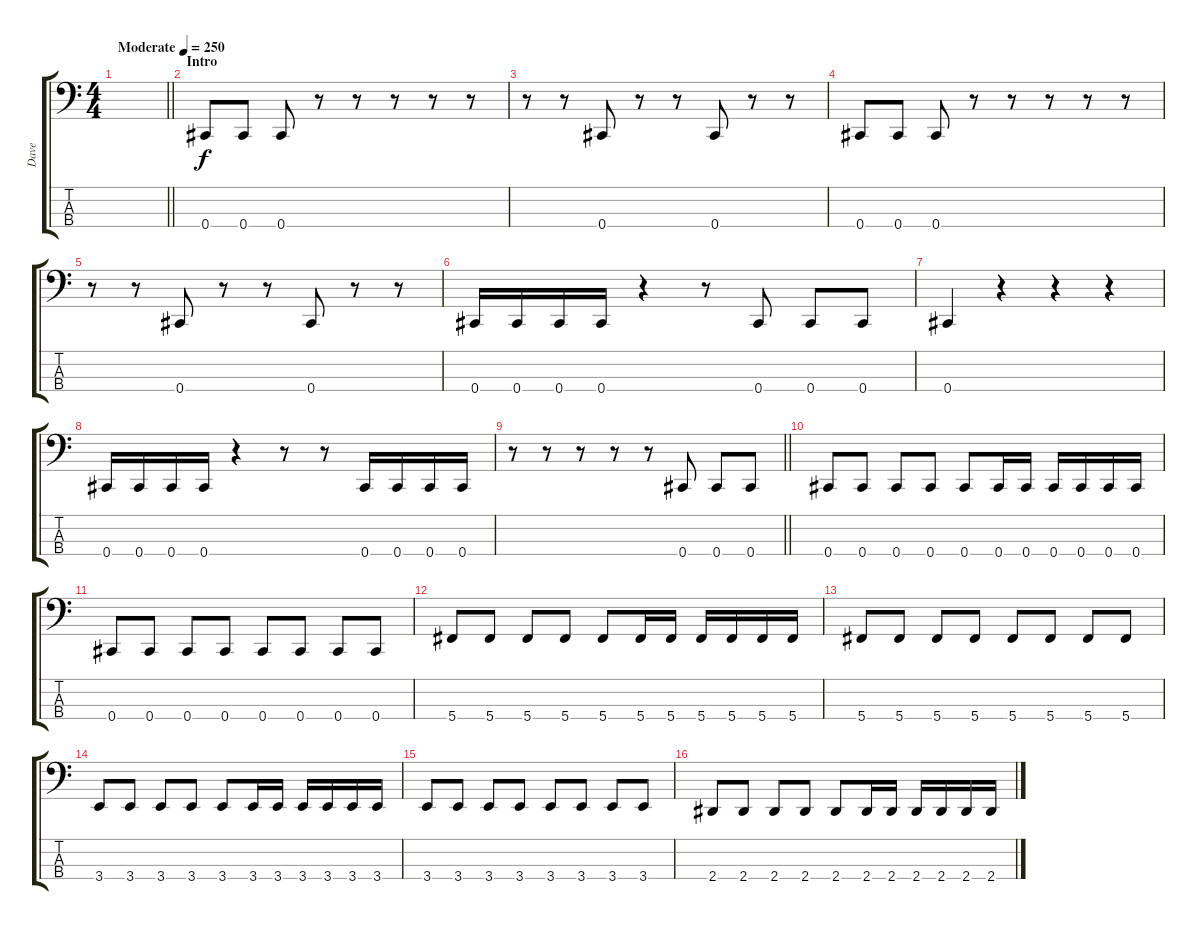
\track ("Dave" "Dave") {instrument electricbassfinger}
\staff {score tabs}
\tuning (E2 B1 Gb1 Db1) {hide}
\ts (4 4)
\tempo (250 "Moderate")
\clef f4
\barLineRight lightlight
\ks c
|
\section ("" "Intro")
0.4.8 0.4.8 0.4.8 r.8 r.8 r.8 r.8 r.8 |
r.8 r.8 0.4.8 r.8 r.8 0.4.8 r.8 r.8 |
0.4.8 0.4.8 0.4.8 r.8 r.8 r.8 r.8 r.8 |
r.8 r.8 0.4.8 r.8 r.8 0.4.8 r.8 r.8 |
0.4.16 0.4.16 0.4.16 0.4.16 r.4 r.8 0.4.8 0.4.8 0.4.8 |
0.4.4 r.4 r.4 r.4 |
0.4.16 0.4.16 0.4.16 0.4.16 r.4 r.8 r.8 0.4.16 0.4.16 0.4.16 0.4.16 |
\barLineRight lightlight
r.8 r.8 r.8 r.8 r.8 0.4.8 0.4.8 0.4.8 |
0.4.8 0.4.8 0.4.8 0.4.8 0.4.8 0.4.16 0.4.16 0.4.16 0.4.16 0.4.16 0.4.16 |
0.4.8 0.4.8 0.4.8 0.4.8 0.4.8 0.4.8 0.4.8 0.4.8 |
5.4.8 5.4.8 5.4.8 5.4.8 5.4.8 5.4.16 5.4.16 5.4.16 5.4.16 5.4.16 5.4.16 |
5.4.8 5.4.8 5.4.8 5.4.8 5.4.8 5.4.8 5.4.8 5.4.8 |
3.4.8 3.4.8 3.4.8 3.4.8 3.4.8 3.4.16 3.4.16 3.4.16 3.4.16 3.4.16 3.4.16 |
3.4.8 3.4.8 3.4.8 3.4.8 3.4.8 3.4.8 3.4.8 3.4.8 |
2.4.8 2.4.8 2.4.8 2.4.8 2.4.8 2.4.16 2.4.16 2.4.16 2.4.16 2.4.16 2.4.16
